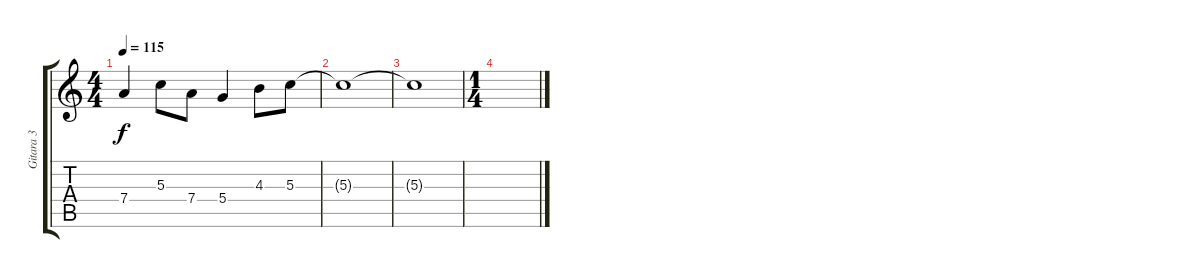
\track ("Gitara 3" "Gitara 3") {instrument distortionguitar}
\staff {score tabs}
\tuning (E4 B3 G3 D3 A2 E2) {hide}
\ts (4 4)
\tempo 115
\clef g2
\ks c
7.4.4{dy f} 5.3.8 7.4.8 5.4.4 4.3.8 5.3.8{volume 0} |
5.3{t}.1 |
5.3{t}.1 |
\ts (1 4)
